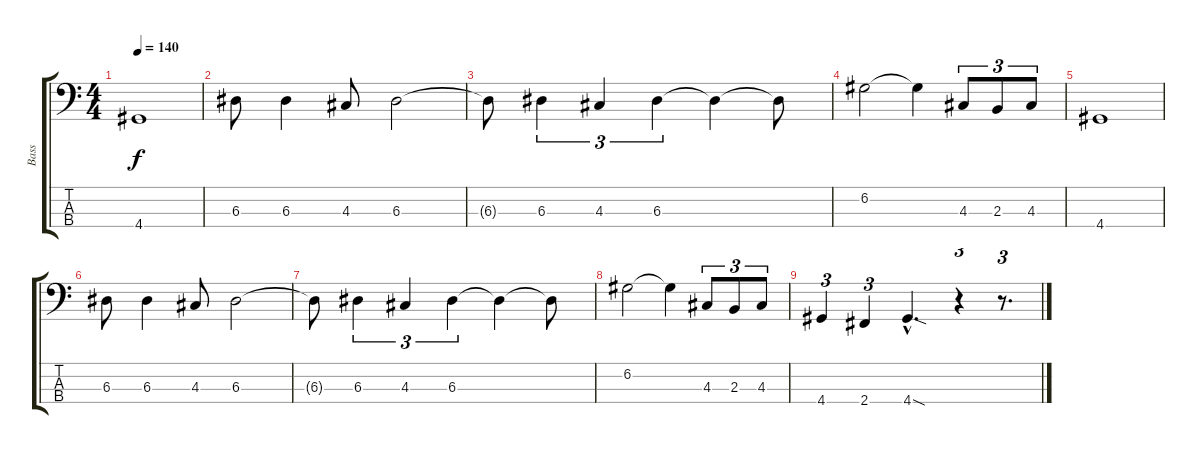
\track ("Bass" "Bass") {instrument electricbassfinger}
\staff {score tabs}
\tuning (G2 D2 A1 E1) {hide}
\ts (4 4)
\tempo 140
\clef f4
\ks c
4.4.1{dy f} |
6.3.8 6.3.4 4.3.8 6.3.2 |
6.3{t}.8 6.3.4{tu (3 2)} 4.3.4{tu (3 2)} 6.3.4{tu (3 2)} 6.3{t}.4 6.3{t}.8 |
6.2.2 6.2{t}.4 4.3.8{tu (3 2)} 2.3.8{tu (3 2)} 4.3.8{tu (3 2)} |
4.4.1 |
6.3.8 6.3.4 4.3.8 6.3.2 |
6.3{t}.8 6.3.4{tu (3 2)} 4.3.4{tu (3 2)} 6.3.4{tu (3 2)} 6.3{t}.4 6.3{t}.8 |
6.2.2 6.2{t}.4 4.3.8{tu (3 2)} 2.3.8{tu (3 2)} 4.3.8{tu (3 2)} |
4.4.4{tu (3 2)} 2.4.4{tu (3 2)} 4.4{sod hac}.4{d} r.4{tu (3 2)} r.8{d tu (3 2)}
